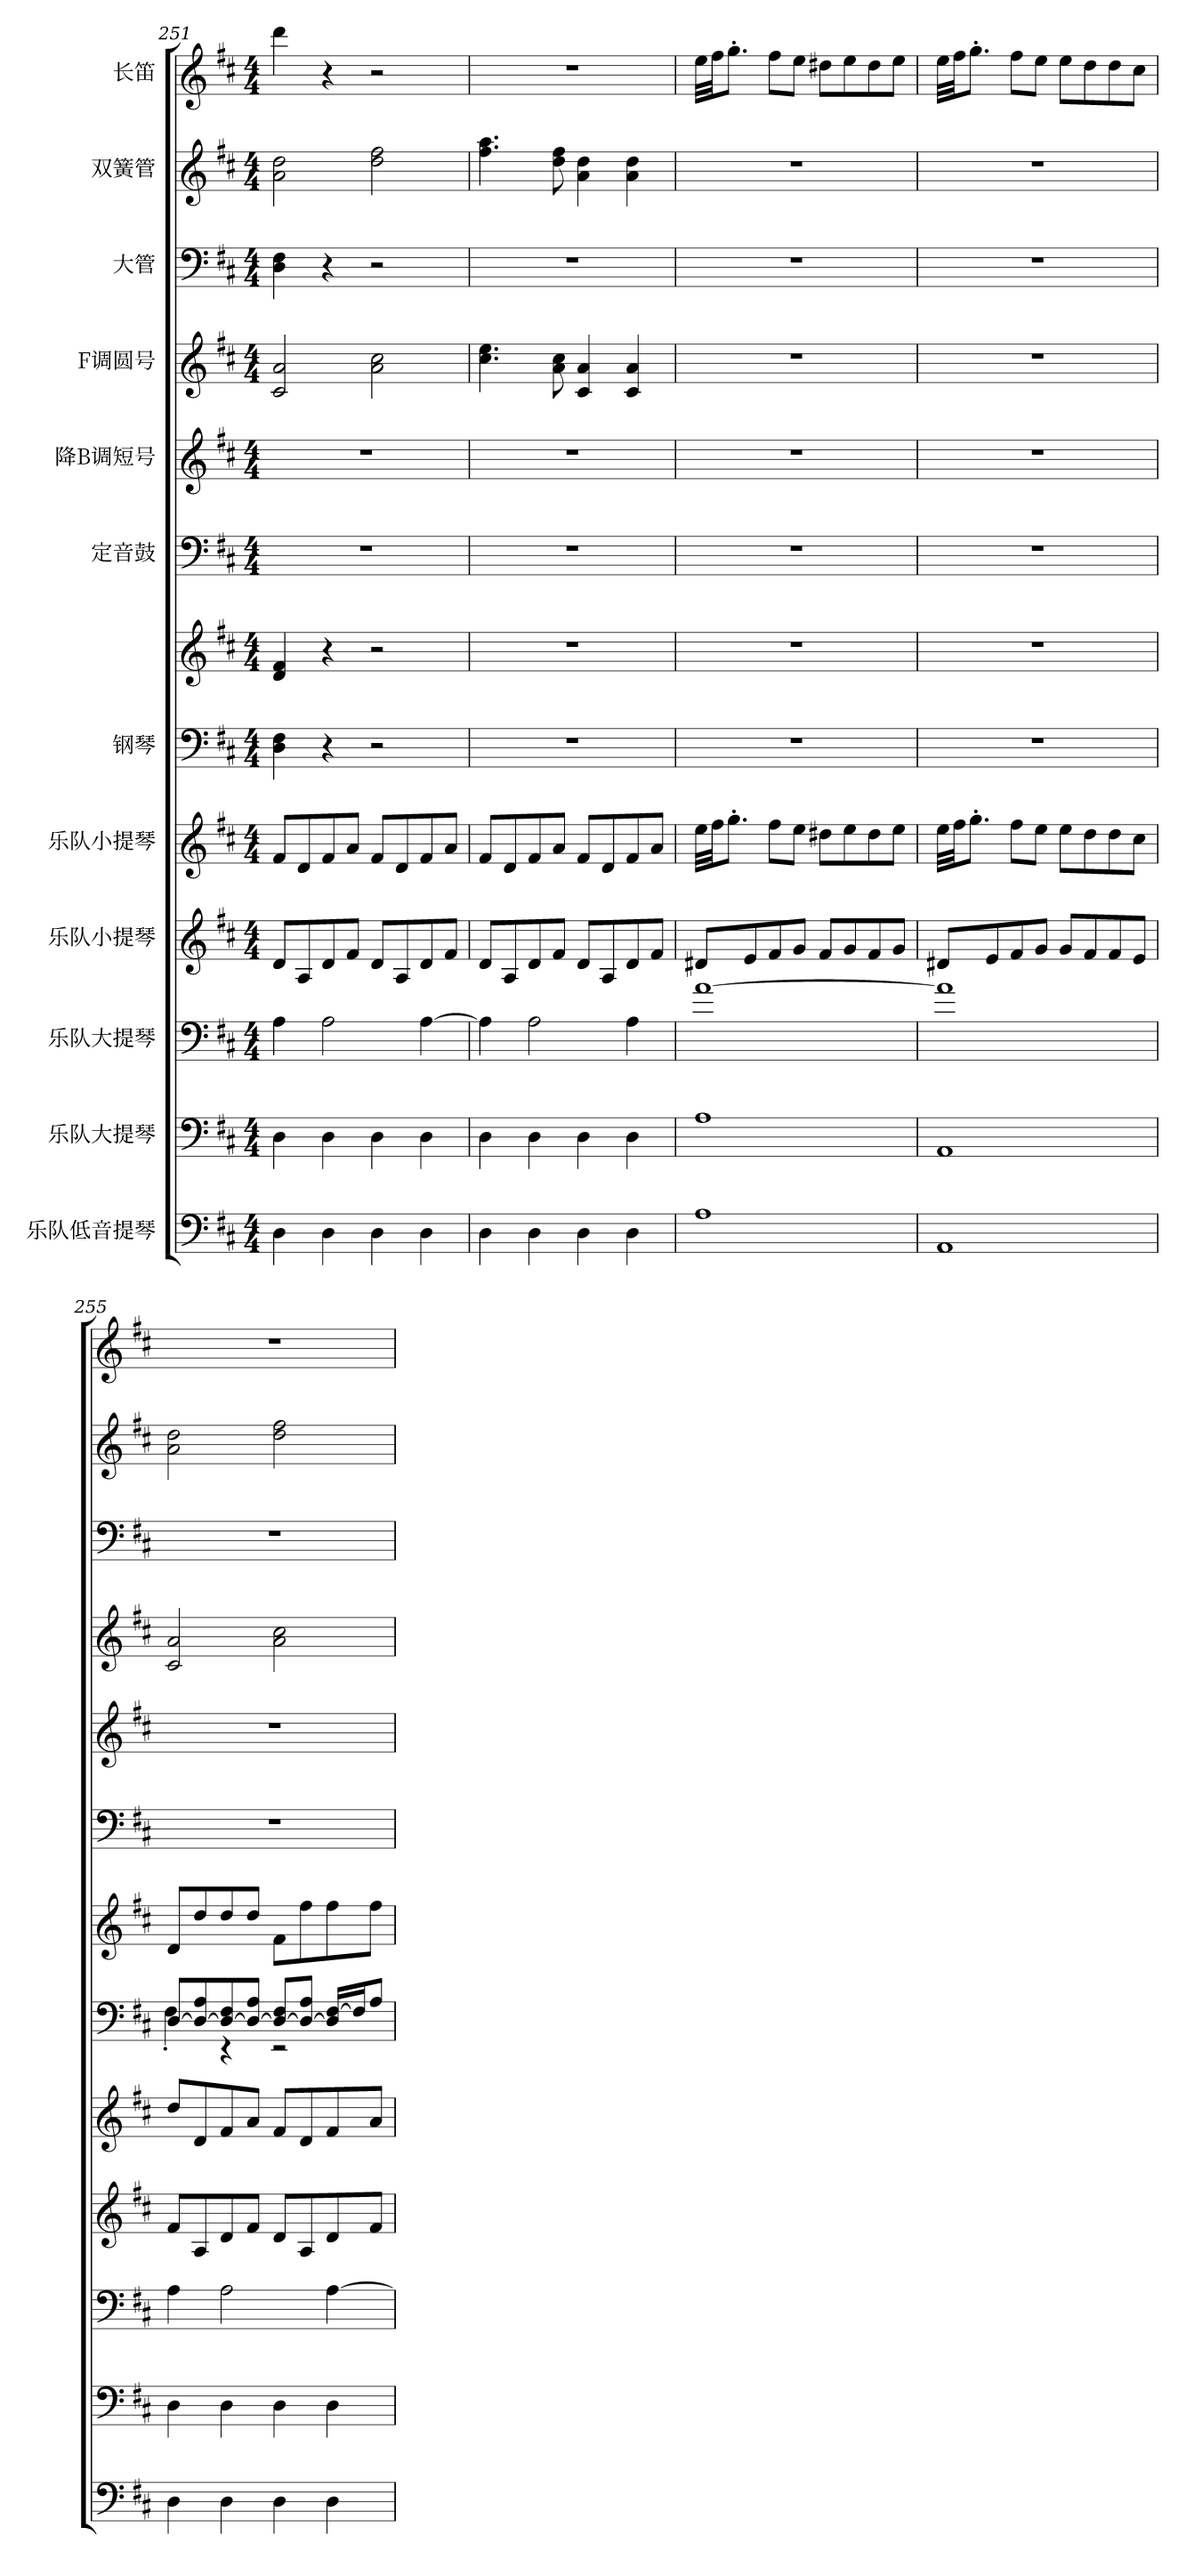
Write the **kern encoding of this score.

**kern	**kern	**kern	**kern	**kern	**kern	**kern	**kern	**kern	**kern	**kern	**kern	**kern
*part12	*part11	*part10	*part9	*part8	*part7	*part7	*part6	*part5	*part4	*part3	*part2	*part1
*staff13	*staff12	*staff11	*staff10	*staff9	*staff8	*staff7	*staff6	*staff5	*staff4	*staff3	*staff2	*staff1
*I"乐队低音提琴	*I"乐队大提琴	*I"乐队大提琴	*I"乐队小提琴	*I"乐队小提琴	*I"钢琴	*	*I"定音鼓	*I"降B调短号	*I"F调圆号	*I"大管	*I"双簧管	*I"长笛
*clefF4	*clefF4	*clefF4	*clefG2	*clefG2	*clefF4	*clefG2	*clefF4	*clefG2	*clefG2	*clefF4	*clefG2	*clefG2
*ITrd7c12	*	*	*	*	*	*	*	*ITrd1c2	*ITrd4c7	*	*	*
*k[f#c#]	*k[f#c#]	*k[f#c#]	*k[f#c#]	*k[f#c#]	*k[f#c#]	*k[f#c#]	*k[f#c#]	*k[]	*k[f#]	*k[f#c#]	*k[f#c#]	*k[f#c#]
*M4/4	*M4/4	*M4/4	*M4/4	*M4/4	*M4/4	*M4/4	*M4/4	*M4/4	*M4/4	*M4/4	*M4/4	*M4/4
=251	=251	=251	=251	=251	=251	=251	=251	=251	=251	=251	=251	=251
4DD\	4D\	4A\	8d/L	8f#/L	4D\ 4F#\	4d/ 4f#/	1r	1r	2F#/ 2d/	4D\ 4F#\	2a\ 2dd\	4ddd\
.	.	.	8A/	8d/	.	.	.	.	.	.	.	.
4DD\	4D\	2A\	8d/	8f#/	4r	4r	.	.	.	4r	.	4r
.	.	.	8f#/J	8a/J	.	.	.	.	.	.	.	.
4DD\	4D\	.	8d/L	8f#/L	2r	2r	.	.	2d\ 2f#\	2r	2dd\ 2ff#\	2r
.	.	.	8A/	8d/	.	.	.	.	.	.	.	.
4DD\	4D\	[4A\	8d/	8f#/	.	.	.	.	.	.	.	.
.	.	.	8f#/J	8a/J	.	.	.	.	.	.	.	.
=252	=252	=252	=252	=252	=252	=252	=252	=252	=252	=252	=252	=252
4DD\	4D\	4A\]	8d/L	8f#/L	1r	1r	1r	1r	4.f#\ 4.a\	1r	4.ff#\ 4.aa\	1r
.	.	.	8A/	8d/	.	.	.	.	.	.	.	.
4DD\	4D\	2A\	8d/	8f#/	.	.	.	.	.	.	.	.
.	.	.	8f#/J	8a/J	.	.	.	.	8d\ 8f#\	.	8dd\ 8ff#\	.
4DD\	4D\	.	8d/L	8f#/L	.	.	.	.	4F#/ 4d/	.	4a\ 4dd\	.
.	.	.	8A/	8d/	.	.	.	.	.	.	.	.
4DD\	4D\	4A\	8d/	8f#/	.	.	.	.	4F#/ 4d/	.	4a\ 4dd\	.
.	.	.	8f#/J	8a/J	.	.	.	.	.	.	.	.
=253	=253	=253	=253	=253	=253	=253	=253	=253	=253	=253	=253	=253
1AA	1A	[1a	8d#X/L	32ee\LLL	1r	1r	1r	1r	1r	1r	1r	32ee\LLL
.	.	.	.	32ff#\JJ	.	.	.	.	.	.	.	32ff#\JJ
.	.	.	.	8.gg'\J	.	.	.	.	.	.	.	8.gg'\J
.	.	.	8e/	.	.	.	.	.	.	.	.	.
.	.	.	8f#/	8ff#\L	.	.	.	.	.	.	.	8ff#\L
.	.	.	8g/J	8ee\J	.	.	.	.	.	.	.	8ee\J
.	.	.	8f#/L	8dd#X\L	.	.	.	.	.	.	.	8dd#X\L
.	.	.	8g/	8ee\	.	.	.	.	.	.	.	8ee\
.	.	.	8f#/	8dd#\	.	.	.	.	.	.	.	8dd#\
.	.	.	8g/J	8ee\J	.	.	.	.	.	.	.	8ee\J
!!LO:PB:g=z
=254	=254	=254	=254	=254	=254	=254	=254	=254	=254	=254	=254	=254
1AAA	1AA	1a]	8d#X/L	32ee\LLL	1r	1r	1r	1r	1r	1r	1r	32ee\LLL
.	.	.	.	32ff#\JJ	.	.	.	.	.	.	.	32ff#\JJ
.	.	.	.	8.gg'\J	.	.	.	.	.	.	.	8.gg'\J
.	.	.	8e/	.	.	.	.	.	.	.	.	.
.	.	.	8f#/	8ff#\L	.	.	.	.	.	.	.	8ff#\L
.	.	.	8g/J	8ee\J	.	.	.	.	.	.	.	8ee\J
.	.	.	8g/L	8ee\L	.	.	.	.	.	.	.	8ee\L
.	.	.	8f#/	8dd\	.	.	.	.	.	.	.	8dd\
.	.	.	8f#/	8dd\	.	.	.	.	.	.	.	8dd\
.	.	.	8e/J	8cc#\J	.	.	.	.	.	.	.	8cc#\J
=255	=255	=255	=255	=255	=255	=255	=255	=255	=255	=255	=255	=255
*	*	*	*	*	*^	*	*	*	*	*	*	*
4DD\	4D\	4A\	8f#/L	8dd/L	[8D/L	4F#'\	8d/L	1r	1r	2F#/ 2d/	1r	2a\ 2dd\	1r
.	.	.	8A/	8d/	8D/_ 8A/	.	8dd/	.	.	.	.	.	.
4DD\	4D\	2A\	8d/	8f#/	8D/_ 8F#/	4r	8dd/	.	.	.	.	.	.
.	.	.	8f#/J	8a/J	8D/_ 8A/J	.	8dd/J	.	.	.	.	.	.
4DD\	4D\	.	8d/L	8f#/L	8D/_ 8F#/L	2r	8f#\L	.	.	2d\ 2f#\	.	2dd\ 2ff#\	.
.	.	.	8A/	8d/	8D/_ 8A/J	.	8ff#\	.	.	.	.	.	.
4DD\	4D\	[4A\	8d/	8f#/	16D/] [16F#/LL	.	8ff#\	.	.	.	.	.	.
.	.	.	.	.	16F#/J]	.	.	.	.	.	.	.	.
.	.	.	8f#/J	8a/J	8A/J	.	8ff#\J	.	.	.	.	.	.
*	*	*	*	*	*v	*v	*	*	*	*	*	*	*
=	=	=	=	=	=	=	=	=	=	=	=	=
*-	*-	*-	*-	*-	*-	*-	*-	*-	*-	*-	*-	*-
